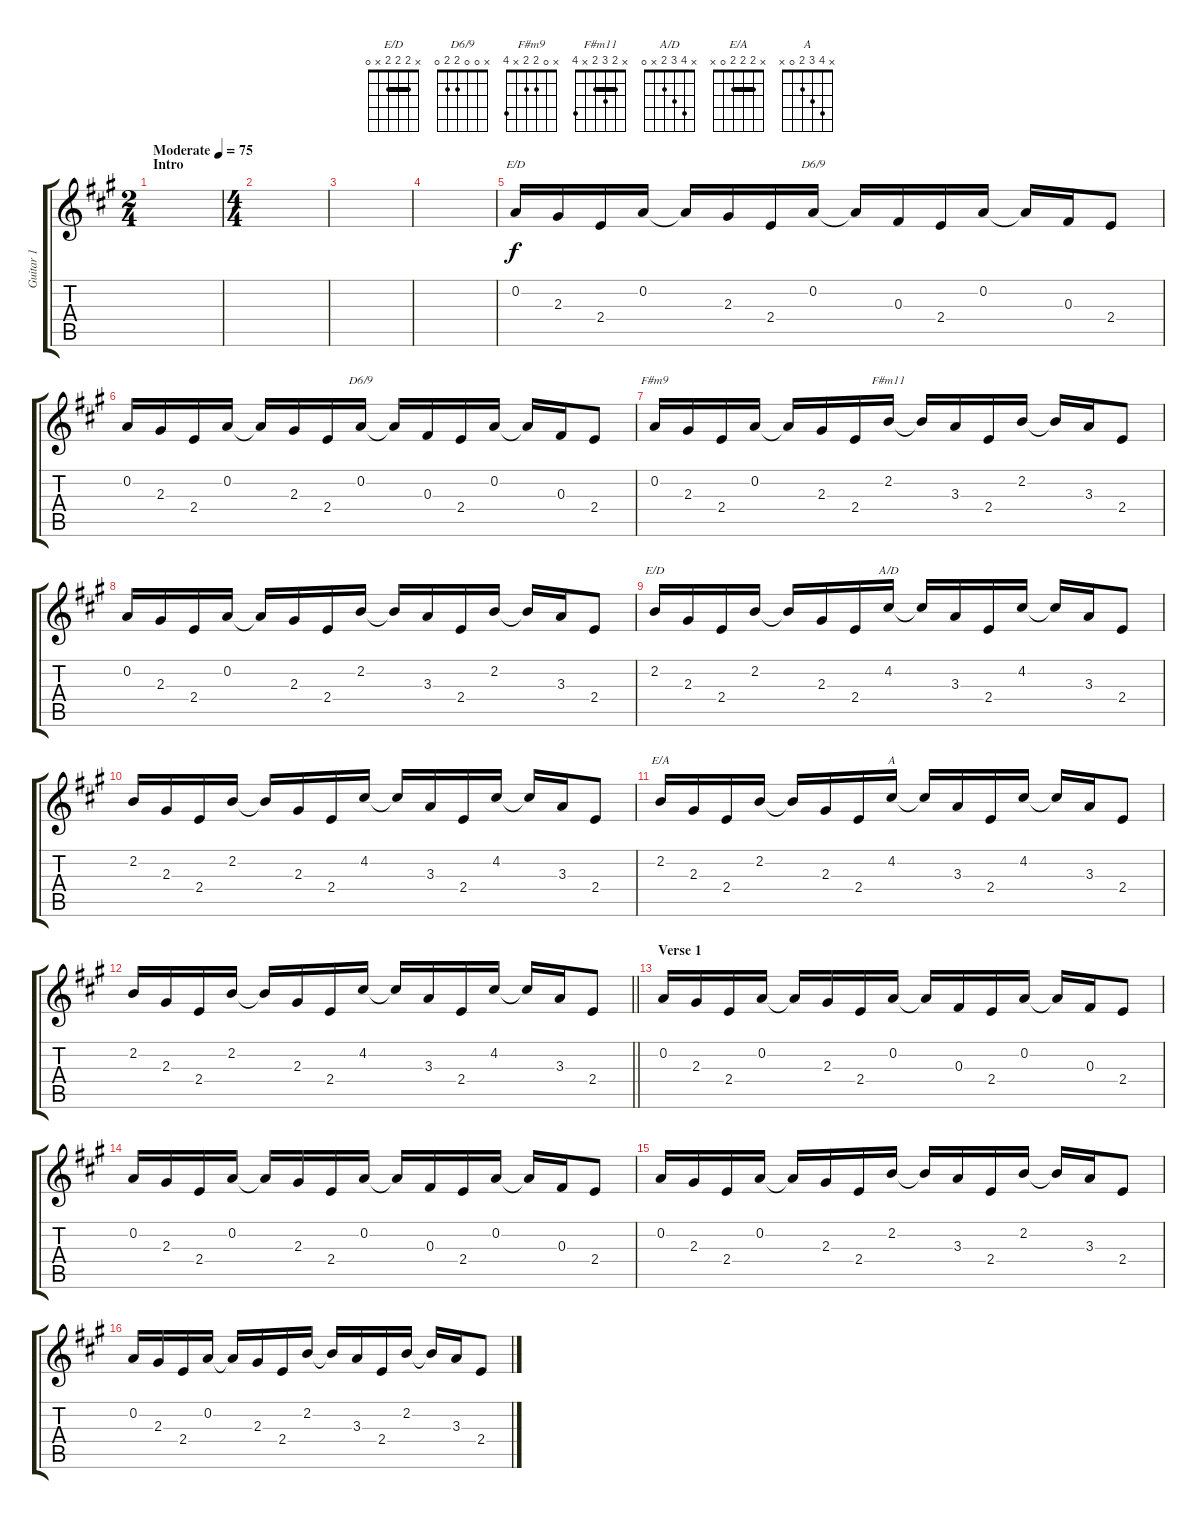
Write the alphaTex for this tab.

\track ("Guitar 1" "Guitar 1") {instrument acousticguitarsteel}
\staff {score tabs}
\tuning (D4 A3 Gb3 D3 A2 D2) {hide}
\chord ("E/D" x 0 2 2 2 0)
\chord ("D6/9" x 0 x x x x)
\chord ("D6/9" x 0 0 2 2 0)
\chord ("F#m9" x 0 2 2 x 4)
\chord ("F#m11" x 2 3 2 x 4) {barre 2}
\chord ("E/D" x 2 2 2 x 0) {barre 2}
\chord ("A/D" x 4 3 2 x 0)
\chord ("E/A" x 2 2 2 0 x) {barre 2}
\chord ("A" x 4 3 2 0 x)
\ts (2 4)
\section ("" "Intro")
\tempo (75 "Moderate")
\clef g2
\ks f#minor
|
\ts (4 4)
|
|
|
0.2.16{ch "E/D" volume 9} 2.3.16 2.4.16 0.2.16 0.2{t}.16 2.3.16 2.4.16 0.2.16{ch "D6/9"} 0.2{t}.16 0.3.16 2.4.16 0.2.16 0.2{t}.16 0.3.16 2.4.8 |
0.2.16 2.3.16 2.4.16 0.2.16 0.2{t}.16 2.3.16 2.4.16 0.2.16{ch "D6/9"} 0.2{t}.16 0.3.16 2.4.16 0.2.16 0.2{t}.16 0.3.16 2.4.8 |
0.2.16{ch "F#m9"} 2.3.16 2.4.16 0.2.16 0.2{t}.16 2.3.16 2.4.16 2.2.16{ch "F#m11"} 2.2{t}.16 3.3.16 2.4.16 2.2.16 2.2{t}.16 3.3.16 2.4.8 |
0.2.16 2.3.16 2.4.16 0.2.16 0.2{t}.16 2.3.16 2.4.16 2.2.16 2.2{t}.16 3.3.16 2.4.16 2.2.16 2.2{t}.16 3.3.16 2.4.8 |
2.2.16{ch "E/D"} 2.3.16 2.4.16 2.2.16 2.2{t}.16 2.3.16 2.4.16 4.2.16{ch "A/D"} 4.2{t}.16 3.3.16 2.4.16 4.2.16 4.2{t}.16 3.3.16 2.4.8 |
2.2.16 2.3.16 2.4.16 2.2.16 2.2{t}.16 2.3.16 2.4.16 4.2.16 4.2{t}.16 3.3.16 2.4.16 4.2.16 4.2{t}.16 3.3.16 2.4.8 |
2.2.16{ch "E/A"} 2.3.16 2.4.16 2.2.16 2.2{t}.16 2.3.16 2.4.16 4.2.16{ch "A"} 4.2{t}.16 3.3.16 2.4.16 4.2.16 4.2{t}.16 3.3.16 2.4.8 |
\barLineRight lightlight
2.2.16 2.3.16 2.4.16 2.2.16 2.2{t}.16 2.3.16 2.4.16 4.2.16 4.2{t}.16 3.3.16 2.4.16 4.2.16 4.2{t}.16 3.3.16 2.4.8 |
\section ("" "Verse 1")
0.2.16 2.3.16 2.4.16 0.2.16 0.2{t}.16 2.3.16 2.4.16 0.2.16 0.2{t}.16 0.3.16 2.4.16 0.2.16 0.2{t}.16 0.3.16 2.4.8 |
0.2.16 2.3.16 2.4.16 0.2.16 0.2{t}.16 2.3.16 2.4.16 0.2.16 0.2{t}.16 0.3.16 2.4.16 0.2.16 0.2{t}.16 0.3.16 2.4.8 |
0.2.16 2.3.16 2.4.16 0.2.16 0.2{t}.16 2.3.16 2.4.16 2.2.16 2.2{t}.16 3.3.16 2.4.16 2.2.16 2.2{t}.16 3.3.16 2.4.8 |
0.2.16 2.3.16 2.4.16 0.2.16 0.2{t}.16 2.3.16 2.4.16 2.2.16 2.2{t}.16 3.3.16 2.4.16 2.2.16 2.2{t}.16 3.3.16 2.4.8
